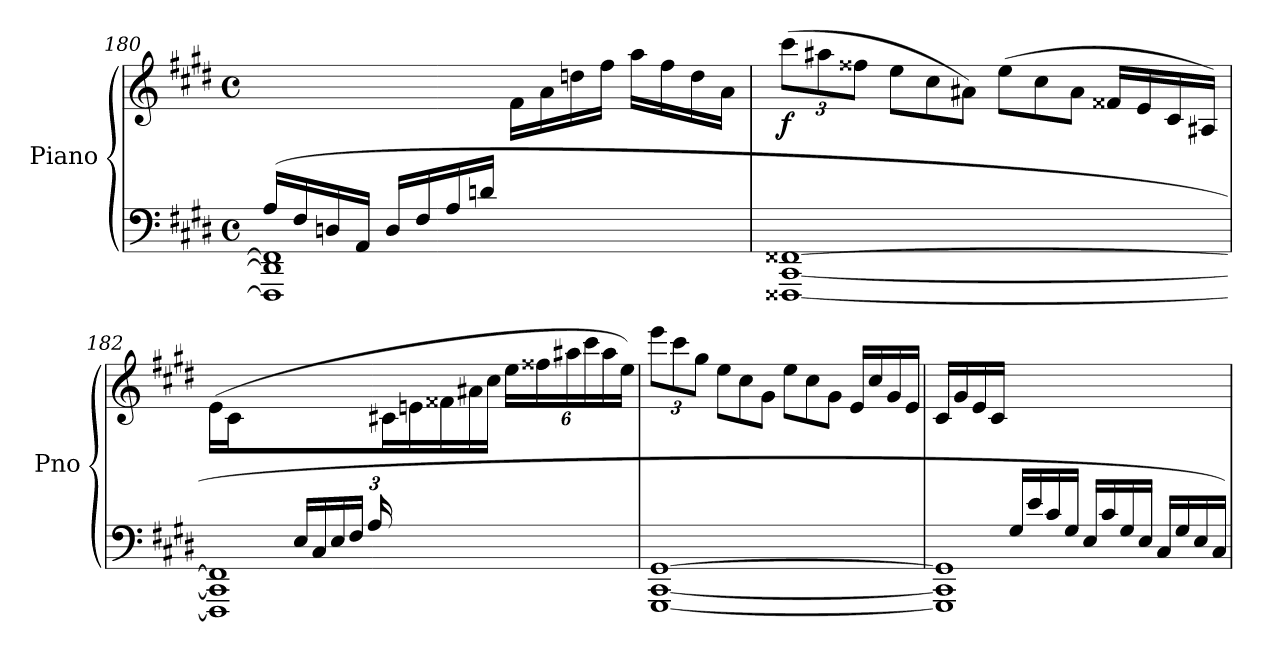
**kern	**kern	**dynam
*part1	*part1	*part1
*staff2	*staff1	*staff1/2
*I"Piano	*	*
*I'Pno	*	*
*clefF4	*clefG2	*
*k[f#c#g#d#]	*k[f#c#g#d#]	*
*M4/4	*M4/4	*
*met(c)	*met(c)	*
=180	=180	=180
*^	*	*
(16A/LL	1FFF#] 1DD] 1FF#]	2ryy	.
16F#/	.	.	.
16Dn/	.	.	.
16AA/JJ	.	.	.
16D/LL	.	.	.
16F#/	.	.	.
16A/	.	.	.
16dn/JJ	.	.	.
2ryy	.	16f#\LL	.
.	.	16a\	.
.	.	16ddn\	.
.	.	16ff#\JJ	.
.	.	16aa\LL	.
.	.	16ff#\	.
.	.	16dd\	.
.	.	16a\JJ)	.
*v	*v	*	*
=181	=181	=181
*	*Xbrackettup	*
!	!	!LO:DY:b
[1FFF##X [1CC# [1FF##X	(12ccc#\L	f
.	12aa#X\	.
.	12ff##X\J	.
*	*Xtuplet	*
.	12ee\L	.
.	12cc#\	.
.	12a#X\J)	.
.	(12ee\L	.
.	12cc#\	.
.	12a#\J	.
.	16f##X/LL	.
.	16e/	.
.	16c#/	.
.	16A#X/JJ)	.
!!LO:LB:g=z
=182	=182	=182
*^	*	*
8ryy	1FFF##] 1CC#] 1FF##]	(16e/LL	.
.	.	16c#/	.
16A#X/	.	12%5ryy	.
16F##X/JJ	.	.	.
16E/LL	.	.	.
16C#/	.	.	.
16E/	.	.	.
16F##/JJ	.	.	.
*Xbrackettup	*	*	*
24A#/LL	.	.	.
24%11ryy	.	24c#X\	.
.	.	24en\	.
.	.	24f##X\	.
.	.	24a#X\	.
.	.	24cc#\JJ	.
*	*	*tuplet	*
.	.	24ee\LL	.
.	.	24ff##X\	.
.	.	24aa#X\	.
.	.	24ccc#\	.
.	.	24aa#\	.
.	.	24ee\JJ)	.
*v	*v	*	*
=183	=183	=183
[1GGG# [1CC# [1GG#	(12eee\L	.
.	12ccc#\	.
.	12gg#\J	.
*	*Xtuplet	*
.	12ee\L	.
.	12cc#\	.
.	12g#\J	.
.	12ee\L	.
.	12cc#\	.
.	12g#\J	.
.	16e/LL	.
.	16cc#/	.
.	16g#/	.
.	16e/JJ	.
!!LO:LB:g=z
=184	=184	=184
*^	*	*
4ryy	1GGG#] 1CC#] 1GG#]	16c#/LL	.
.	.	16g#/	.
.	.	16e/	.
.	.	16c#/JJ	.
16G#/LL	.	2.ryy	.
16e/	.	.	.
16c#/	.	.	.
16G#/JJ	.	.	.
16E/LL	.	.	.
16c#/	.	.	.
16G#/	.	.	.
16E/JJ	.	.	.
16C#/LL	.	.	.
16G#/	.	.	.
16E/	.	.	.
16C#/JJ)	.	.	.
*v	*v	*	*
=	=	=
*-	*-	*-
